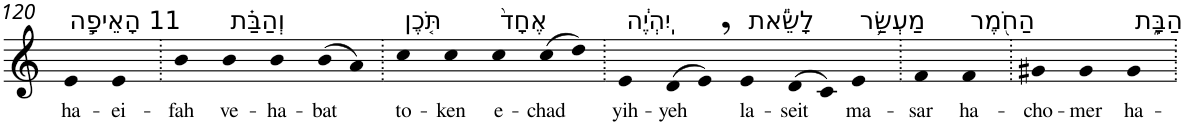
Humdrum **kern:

**kern	**text
*part1	*part1
*staff1	*staff1
*I"Piano	*
*I'Pno	*
!!LO:PB:g=z
*clefG2	*
*k[]	*
=120	=120
!LO:TX:a:t=11 הָאֵיפָ֣ה	!
!	!LO:LY:b
4e	ha-
!	!LO:LY:b
4e	-ei-
=121.	=121.
!	!LO:LY:b
4b	-fah
!LO:TX:a:t=וְהַבַּ֗ת	!
!	!LO:LY:b
4b	ve-
!	!LO:LY:b
4b	-ha-
!	!LO:LY:b
(>8b	-bat
8a)	.
=122.	=122.
!LO:TX:a:t=תֹּ֤כֶן	!
!	!LO:LY:b
4cc	to-
!	!LO:LY:b
4cc	-ken
!LO:TX:a:t=אֶחָד֙	!
!	!LO:LY:b
4cc	e-
!	!LO:LY:b
(>8cc	-chad
8dd)	.
=123.	=123.
!LO:TX:a:t=יִֽהְיֶ֔ה	!
!	!LO:LY:b
4e	yih-
!	!LO:LY:b
(>8d	-yeh
8e,)	.
!LO:TX:a:t=לָשֵׂ֕את	!
!	!LO:LY:b
4e	la-
!	!LO:LY:b
(>8d	-seit
8c)	.
!LO:TX:a:t=מַעְשַׂ֥ר	!
!	!LO:LY:b
4e	ma-
=124.	=124.
!	!LO:LY:b
4f	-sar
!LO:TX:a:t=הַחֹ֖מֶר	!
!	!LO:LY:b
4f	ha-
=125.	=125.
!	!LO:LY:b
4g#X	-cho-
!	!LO:LY:b
4g#	-mer
!LO:TX:a:t=הַבָּ֑ת	!
!	!LO:LY:b
4g#	ha-
=.	=.
*-	*-
